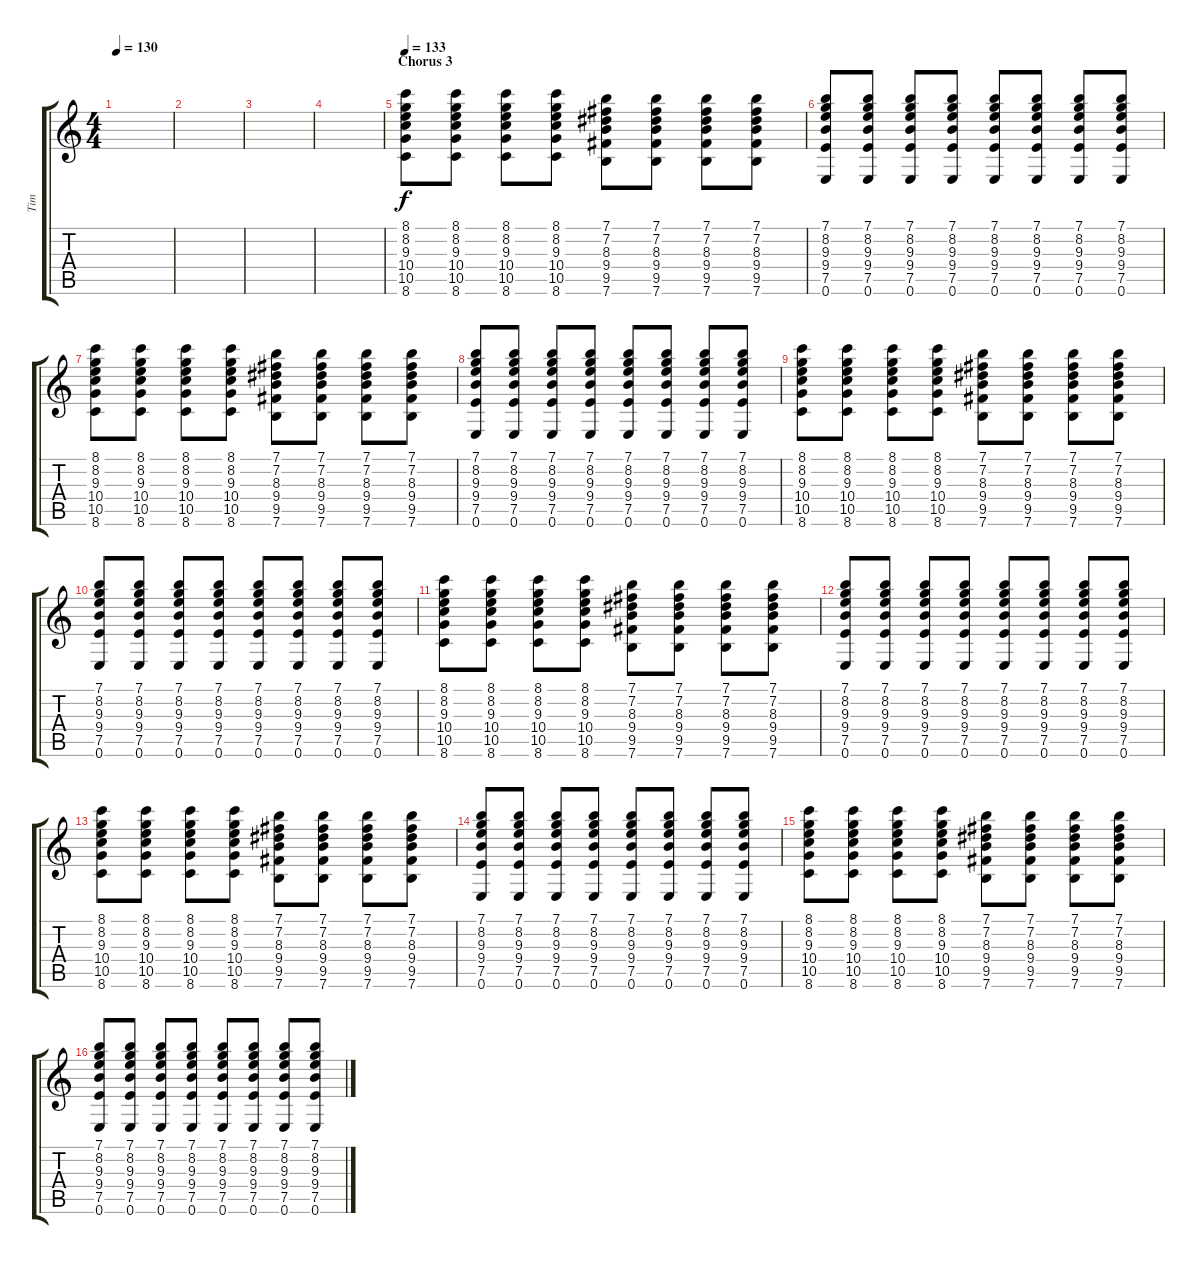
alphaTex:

\track ("Tim" "Tim") {instrument overdrivenguitar}
\staff {score tabs}
\tuning (E4 B3 G3 D3 A2 E2) {hide}
\ts (4 4)
\tempo 130
\clef g2
\ks c
|
|
|
|
\section ("" "Chorus 3")
\tempo 133
(8.1 8.2 9.3 10.4 10.5 8.6).8{volume 12 instrument overdrivenguitar} (8.1 8.2 9.3 10.4 10.5 8.6).8 (8.1 8.2 9.3 10.4 10.5 8.6).8 (8.1 8.2 9.3 10.4 10.5 8.6).8 (7.1 7.2 8.3 9.4 9.5 7.6).8 (7.1 7.2 8.3 9.4 9.5 7.6).8 (7.1 7.2 8.3 9.4 9.5 7.6).8 (7.1 7.2 8.3 9.4 9.5 7.6).8 |
(7.1 8.2 9.3 9.4 7.5 0.6).8 (7.1 8.2 9.3 9.4 7.5 0.6).8 (7.1 8.2 9.3 9.4 7.5 0.6).8 (7.1 8.2 9.3 9.4 7.5 0.6).8 (7.1 8.2 9.3 9.4 7.5 0.6).8 (7.1 8.2 9.3 9.4 7.5 0.6).8 (7.1 8.2 9.3 9.4 7.5 0.6).8 (7.1 8.2 9.3 9.4 7.5 0.6).8 |
(8.1 8.2 9.3 10.4 10.5 8.6).8 (8.1 8.2 9.3 10.4 10.5 8.6).8 (8.1 8.2 9.3 10.4 10.5 8.6).8 (8.1 8.2 9.3 10.4 10.5 8.6).8 (7.1 7.2 8.3 9.4 9.5 7.6).8 (7.1 7.2 8.3 9.4 9.5 7.6).8 (7.1 7.2 8.3 9.4 9.5 7.6).8 (7.1 7.2 8.3 9.4 9.5 7.6).8 |
(7.1 8.2 9.3 9.4 7.5 0.6).8 (7.1 8.2 9.3 9.4 7.5 0.6).8 (7.1 8.2 9.3 9.4 7.5 0.6).8 (7.1 8.2 9.3 9.4 7.5 0.6).8 (7.1 8.2 9.3 9.4 7.5 0.6).8 (7.1 8.2 9.3 9.4 7.5 0.6).8 (7.1 8.2 9.3 9.4 7.5 0.6).8 (7.1 8.2 9.3 9.4 7.5 0.6).8 |
(8.1 8.2 9.3 10.4 10.5 8.6).8 (8.1 8.2 9.3 10.4 10.5 8.6).8 (8.1 8.2 9.3 10.4 10.5 8.6).8 (8.1 8.2 9.3 10.4 10.5 8.6).8 (7.1 7.2 8.3 9.4 9.5 7.6).8 (7.1 7.2 8.3 9.4 9.5 7.6).8 (7.1 7.2 8.3 9.4 9.5 7.6).8 (7.1 7.2 8.3 9.4 9.5 7.6).8 |
(7.1 8.2 9.3 9.4 7.5 0.6).8 (7.1 8.2 9.3 9.4 7.5 0.6).8 (7.1 8.2 9.3 9.4 7.5 0.6).8 (7.1 8.2 9.3 9.4 7.5 0.6).8 (7.1 8.2 9.3 9.4 7.5 0.6).8 (7.1 8.2 9.3 9.4 7.5 0.6).8 (7.1 8.2 9.3 9.4 7.5 0.6).8 (7.1 8.2 9.3 9.4 7.5 0.6).8 |
(8.1 8.2 9.3 10.4 10.5 8.6).8 (8.1 8.2 9.3 10.4 10.5 8.6).8 (8.1 8.2 9.3 10.4 10.5 8.6).8 (8.1 8.2 9.3 10.4 10.5 8.6).8 (7.1 7.2 8.3 9.4 9.5 7.6).8 (7.1 7.2 8.3 9.4 9.5 7.6).8 (7.1 7.2 8.3 9.4 9.5 7.6).8 (7.1 7.2 8.3 9.4 9.5 7.6).8 |
(7.1 8.2 9.3 9.4 7.5 0.6).8 (7.1 8.2 9.3 9.4 7.5 0.6).8 (7.1 8.2 9.3 9.4 7.5 0.6).8 (7.1 8.2 9.3 9.4 7.5 0.6).8 (7.1 8.2 9.3 9.4 7.5 0.6).8 (7.1 8.2 9.3 9.4 7.5 0.6).8 (7.1 8.2 9.3 9.4 7.5 0.6).8 (7.1 8.2 9.3 9.4 7.5 0.6).8 |
(8.1 8.2 9.3 10.4 10.5 8.6).8{volume 12 instrument overdrivenguitar} (8.1 8.2 9.3 10.4 10.5 8.6).8 (8.1 8.2 9.3 10.4 10.5 8.6).8 (8.1 8.2 9.3 10.4 10.5 8.6).8 (7.1 7.2 8.3 9.4 9.5 7.6).8 (7.1 7.2 8.3 9.4 9.5 7.6).8 (7.1 7.2 8.3 9.4 9.5 7.6).8 (7.1 7.2 8.3 9.4 9.5 7.6).8 |
(7.1 8.2 9.3 9.4 7.5 0.6).8 (7.1 8.2 9.3 9.4 7.5 0.6).8 (7.1 8.2 9.3 9.4 7.5 0.6).8 (7.1 8.2 9.3 9.4 7.5 0.6).8 (7.1 8.2 9.3 9.4 7.5 0.6).8 (7.1 8.2 9.3 9.4 7.5 0.6).8 (7.1 8.2 9.3 9.4 7.5 0.6).8 (7.1 8.2 9.3 9.4 7.5 0.6).8 |
(8.1 8.2 9.3 10.4 10.5 8.6).8 (8.1 8.2 9.3 10.4 10.5 8.6).8 (8.1 8.2 9.3 10.4 10.5 8.6).8 (8.1 8.2 9.3 10.4 10.5 8.6).8 (7.1 7.2 8.3 9.4 9.5 7.6).8 (7.1 7.2 8.3 9.4 9.5 7.6).8 (7.1 7.2 8.3 9.4 9.5 7.6).8 (7.1 7.2 8.3 9.4 9.5 7.6).8 |
(7.1 8.2 9.3 9.4 7.5 0.6).8 (7.1 8.2 9.3 9.4 7.5 0.6).8 (7.1 8.2 9.3 9.4 7.5 0.6).8 (7.1 8.2 9.3 9.4 7.5 0.6).8 (7.1 8.2 9.3 9.4 7.5 0.6).8 (7.1 8.2 9.3 9.4 7.5 0.6).8 (7.1 8.2 9.3 9.4 7.5 0.6).8 (7.1 8.2 9.3 9.4 7.5 0.6).8
